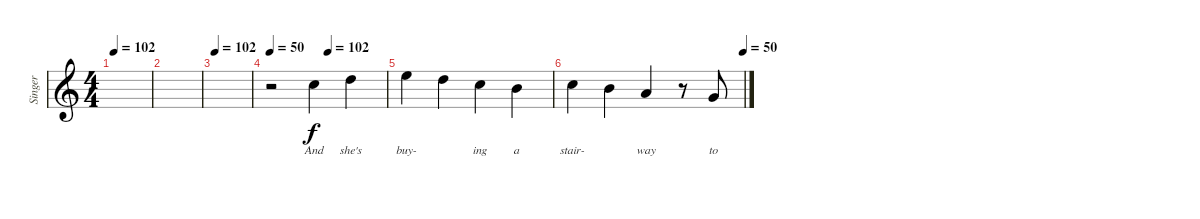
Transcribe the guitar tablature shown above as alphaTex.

\defaultSystemsLayout 4
\bracketExtendMode groupsimilarinstruments
\otherSystemsTrackNameOrientation horizontal
\track ("Vox (Plant)" "Singer") {mute instrument voiceoohs}
\staff {score}
\tuning (E4 B3 G3 D3 A2 E2)
\ts (4 4)
\tempo 102
\clef g2
\scale
0.333333
\ks c
|
\scale
0.333333 |
\tempo 102
\scale
0.333333 |
\tempo 50
\tempo (102 0.5)
\scale
0.333333 r.2{beam Down} 8.1.4{lyrics (0 "And") lyrics (1 "") lyrics (2 "") lyrics (3 "") lyrics (4 "") dy f beam Down} 10.1.4{lyrics (0 "she's") lyrics (1 "") lyrics (2 "") lyrics (3 "") lyrics (4 "") beam Down} |
\scale
0.333333 12.1.4{lyrics (0 "buy-") lyrics (1 "") lyrics (2 "") lyrics (3 "") lyrics (4 "") beam Down} 10.1.4{beam Down} 8.1.4{lyrics (0 "ing") lyrics (1 "") lyrics (2 "") lyrics (3 "") lyrics (4 "") beam Down} 7.1.4{lyrics (0 "a") lyrics (1 "") lyrics (2 "") lyrics (3 "") lyrics (4 "") beam Down} |
\tempo (50 1)
8.1.4{lyrics (0 "stair-") lyrics (1 "") lyrics (2 "") lyrics (3 "") lyrics (4 "") beam Down} 7.1.4{beam Down} 5.1.4{lyrics (0 "way") lyrics (1 "") lyrics (2 "") lyrics (3 "") lyrics (4 "") beam Up} r.8{beam Up} 8.2.8{lyrics (0 "to") lyrics (1 "") lyrics (2 "") lyrics (3 "") lyrics (4 "") beam Up}
